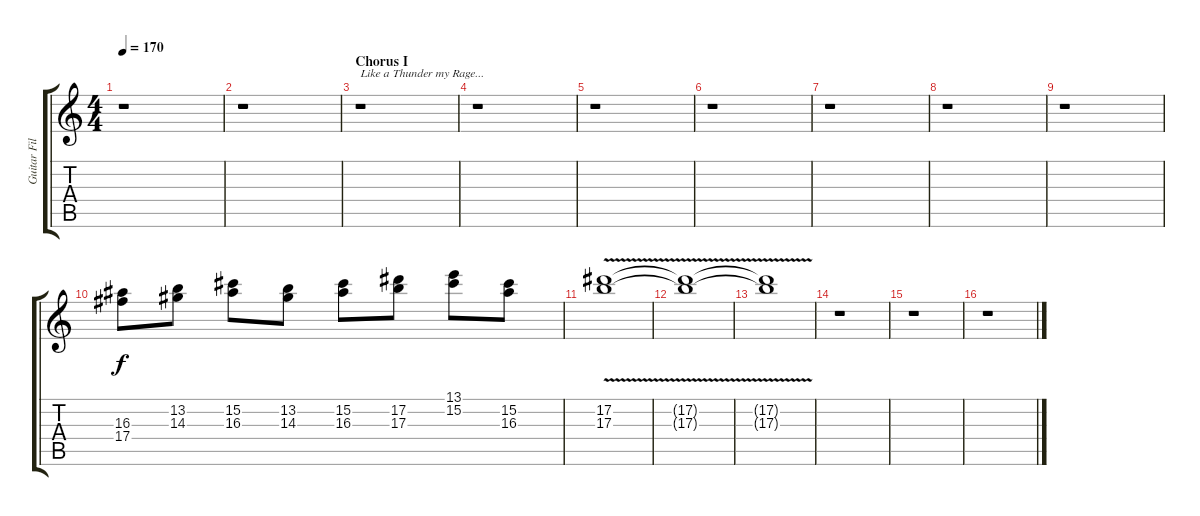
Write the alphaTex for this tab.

\track ("Guitar Fills" "Guitar Fil") {instrument overdrivenguitar}
\staff {score tabs}
\tuning (Eb4 Bb3 Gb3 Db3 Ab2 Eb2) {hide}
\ts (4 4)
\tempo 170
\clef g2
\ks c
r.1{dy f} |
r.1 |
\section ("" "Chorus I")
r.1{txt "Like a Thunder my Rage..."} |
r.1 |
r.1 |
r.1 |
r.1 |
r.1 |
r.1 |
(16.3 17.4).8{volume 10} (13.2 14.3).8 (15.2 16.3).8 (13.2 14.3).8 (15.2 16.3).8 (17.2 17.3).8 (13.1 15.2).8 (15.2 16.3).8 |
(17.2{v} 17.3{v}).1 |
(17.2{v t} 17.3{v t}).1{volume 0} |
(17.2{v t} 17.3{v t}).1 |
r.1 |
r.1 |
r.1
